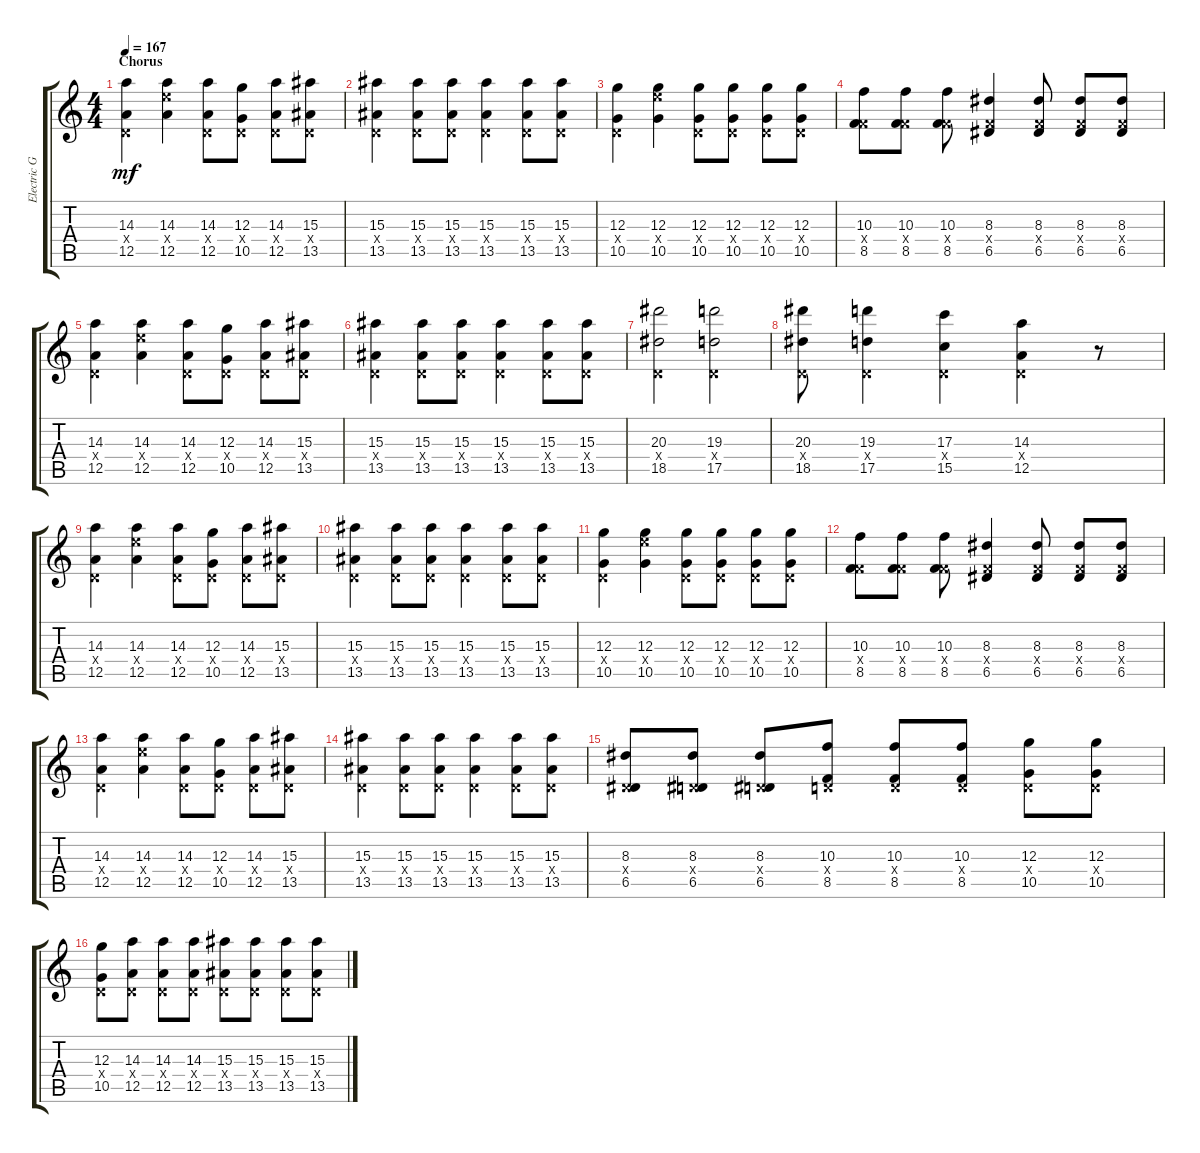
\track ("Electric Guitar" "Electric G") {instrument overdrivenguitar}
\staff {score tabs}
\tuning (E4 B3 G3 D3 A2 E2) {hide}
\ts (4 4)
\section ("" "Chorus")
\tempo 167
\clef g2
\ks c
(14.3 0.4{x} 12.5).4{dy mf} (14.3 14.4{x} 12.5).4 (14.3 0.4{x} 12.5).8 (12.3 0.4{x} 10.5).8 (14.3 0.4{x} 12.5).8 (15.3 0.4{x} 13.5).8 |
(15.3 0.4{x} 13.5).4 (15.3 0.4{x} 13.5).8 (15.3 0.4{x} 13.5).8 (15.3 0.4{x} 13.5).4 (15.3 0.4{x} 13.5).8 (15.3 0.4{x} 13.5).8 |
(12.3 0.4{x} 10.5).4 (12.3 14.4{x} 10.5).4 (12.3 0.4{x} 10.5).8 (12.3 0.4{x} 10.5).8 (12.3 0.4{x} 10.5).8 (12.3 0.4{x} 10.5).8 |
(10.3 3.4{x} 8.5).8 (10.3 3.4{x} 8.5).8 (10.3 3.4{x} 8.5).8 (8.3 3.4{x} 6.5).4 (8.3 3.4{x} 6.5).8 (8.3 3.4{x} 6.5).8 (8.3 3.4{x} 6.5).8 |
(14.3 0.4{x} 12.5).4 (14.3 14.4{x} 12.5).4 (14.3 0.4{x} 12.5).8 (12.3 0.4{x} 10.5).8 (14.3 0.4{x} 12.5).8 (15.3 0.4{x} 13.5).8 |
(15.3 0.4{x} 13.5).4 (15.3 0.4{x} 13.5).8 (15.3 0.4{x} 13.5).8 (15.3 0.4{x} 13.5).4 (15.3 0.4{x} 13.5).8 (15.3 0.4{x} 13.5).8 |
(20.3 0.4{x} 18.5).2 (19.3 0.4{x} 17.5).2 |
(20.3 0.4{x} 18.5).8 (19.3 0.4{x} 17.5).4 (17.3 0.4{x} 15.5).4 (14.3 0.4{x} 12.5).4 r.8 |
(14.3 0.4{x} 12.5).4 (14.3 14.4{x} 12.5).4 (14.3 0.4{x} 12.5).8 (12.3 0.4{x} 10.5).8 (14.3 0.4{x} 12.5).8 (15.3 0.4{x} 13.5).8 |
(15.3 0.4{x} 13.5).4 (15.3 0.4{x} 13.5).8 (15.3 0.4{x} 13.5).8 (15.3 0.4{x} 13.5).4 (15.3 0.4{x} 13.5).8 (15.3 0.4{x} 13.5).8 |
(12.3 0.4{x} 10.5).4 (12.3 14.4{x} 10.5).4 (12.3 0.4{x} 10.5).8 (12.3 0.4{x} 10.5).8 (12.3 0.4{x} 10.5).8 (12.3 0.4{x} 10.5).8 |
(10.3 3.4{x} 8.5).8 (10.3 3.4{x} 8.5).8 (10.3 3.4{x} 8.5).8 (8.3 3.4{x} 6.5).4 (8.3 3.4{x} 6.5).8 (8.3 3.4{x} 6.5).8 (8.3 3.4{x} 6.5).8 |
(14.3 0.4{x} 12.5).4 (14.3 14.4{x} 12.5).4 (14.3 0.4{x} 12.5).8 (12.3 0.4{x} 10.5).8 (14.3 0.4{x} 12.5).8 (15.3 0.4{x} 13.5).8 |
(15.3 0.4{x} 13.5).4 (15.3 0.4{x} 13.5).8 (15.3 0.4{x} 13.5).8 (15.3 0.4{x} 13.5).4 (15.3 0.4{x} 13.5).8 (15.3 0.4{x} 13.5).8 |
(8.3 0.4{x} 6.5).8 (8.3 0.4{x} 6.5).8 (8.3 0.4{x} 6.5).8 (10.3 0.4{x} 8.5).8 (10.3 0.4{x} 8.5).8 (10.3 0.4{x} 8.5).8 (12.3 0.4{x} 10.5).8 (12.3 0.4{x} 10.5).8 |
(12.3 0.4{x} 10.5).8 (14.3 0.4{x} 12.5).8 (14.3 0.4{x} 12.5).8 (14.3 0.4{x} 12.5).8 (15.3 0.4{x} 13.5).8 (15.3 0.4{x} 13.5).8 (15.3 0.4{x} 13.5).8 (15.3 0.4{x} 13.5).8
